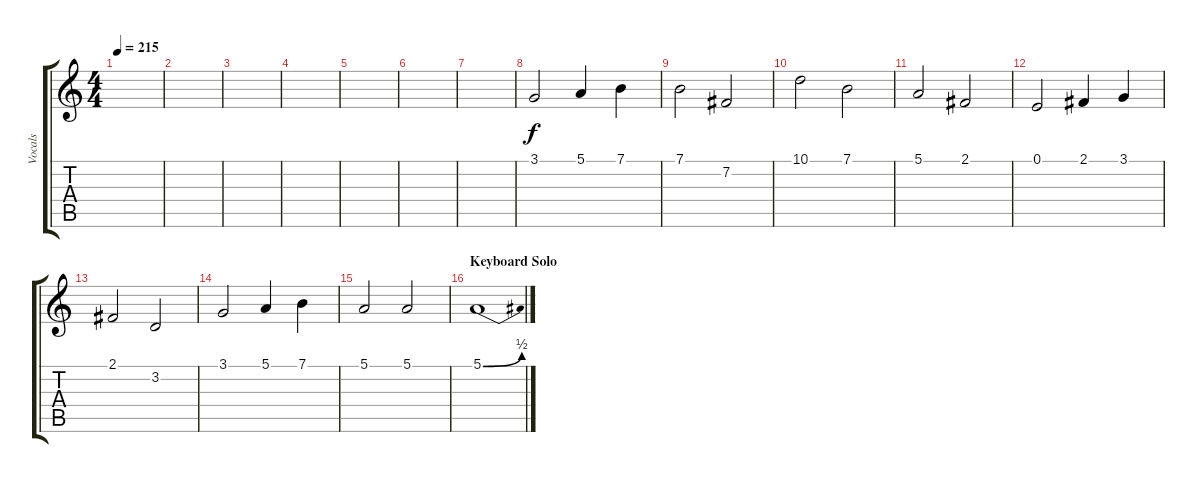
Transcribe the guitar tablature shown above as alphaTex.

\track ("Vocals" "Vocals") {instrument stringensemble1}
\staff {score tabs}
\tuning (E4 B3 G3 D3 A2 E2) {hide}
\ts (4 4)
\tempo 215
\clef g2
\ks c
|
|
|
|
|
|
|
3.1.2 5.1.4 7.1.4 |
7.1.2 7.2.2 |
10.1.2 7.1.2 |
5.1.2 2.1.2 |
0.1.2 2.1.4 3.1.4 |
2.1.2 3.2.2 |
3.1.2 5.1.4 7.1.4 |
5.1.2 5.1.2 |
\section ("" "Keyboard Solo")
5.1{be (bend 0 0 60 2)}.1
